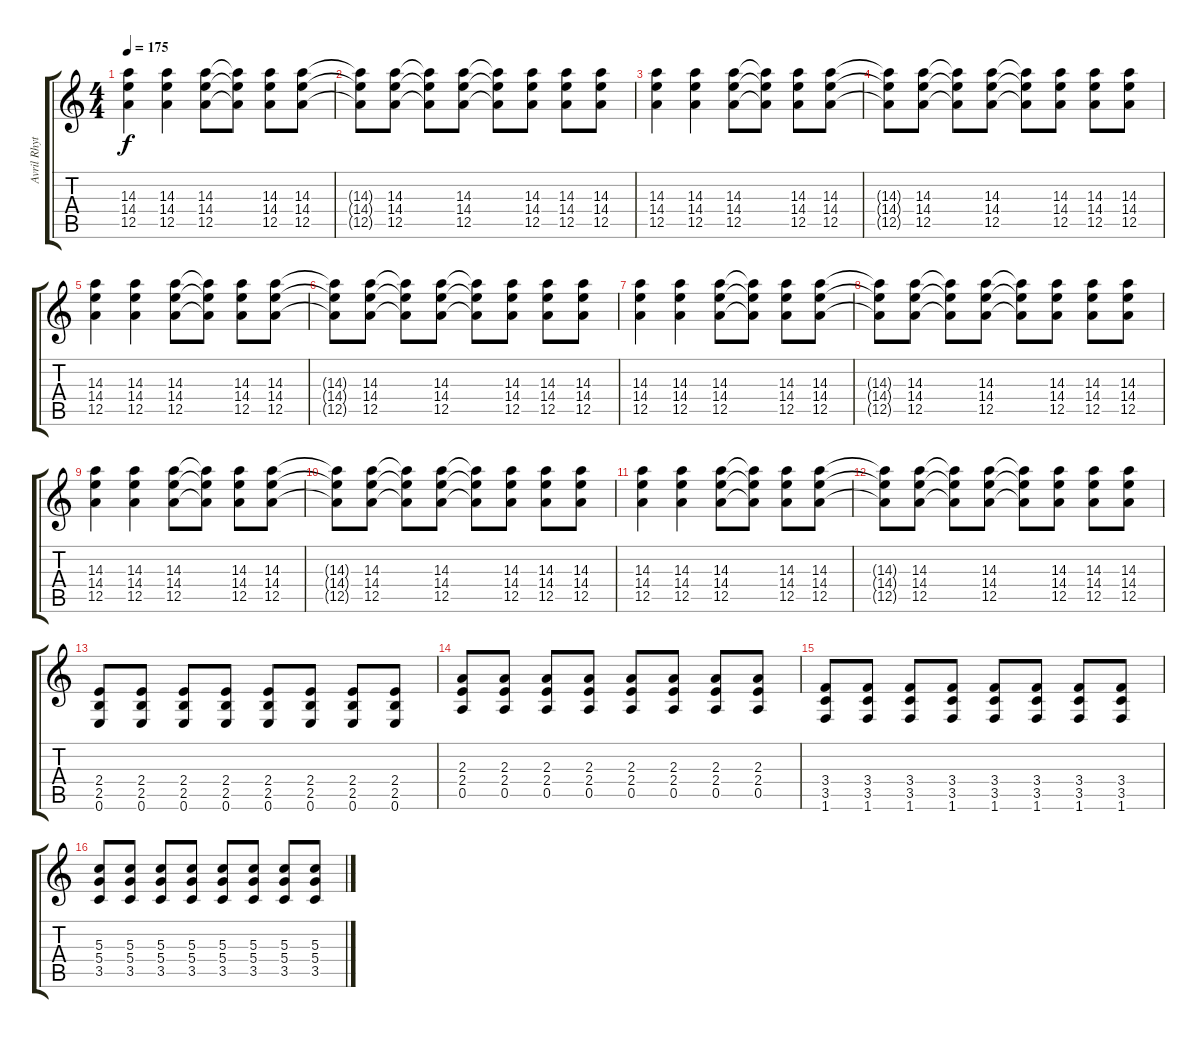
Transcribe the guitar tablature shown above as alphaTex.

\track ("Avril Rhythm 2" "Avril Rhyt") {instrument distortionguitar}
\staff {score tabs}
\tuning (E4 B3 G3 D3 A2 E2) {hide}
\ts (4 4)
\tempo 175
\clef g2
\ks c
(14.3 14.4 12.5).4{dy f} (14.3 14.4 12.5).4 (14.3 14.4 12.5).8 (14.3{t} 14.4{t} 12.5{t}).8 (14.3 14.4 12.5).8 (14.3 14.4 12.5).8 |
(14.3{t} 14.4{t} 12.5{t}).8 (14.3 14.4 12.5).8 (14.3{t} 14.4{t} 12.5{t}).8 (14.3 14.4 12.5).8 (14.3{t} 14.4{t} 12.5{t}).8 (14.3 14.4 12.5).8 (14.3 14.4 12.5).8 (14.3 14.4 12.5).8 |
(14.3 14.4 12.5).4 (14.3 14.4 12.5).4 (14.3 14.4 12.5).8 (14.3{t} 14.4{t} 12.5{t}).8 (14.3 14.4 12.5).8 (14.3 14.4 12.5).8 |
(14.3{t} 14.4{t} 12.5{t}).8 (14.3 14.4 12.5).8 (14.3{t} 14.4{t} 12.5{t}).8 (14.3 14.4 12.5).8 (14.3{t} 14.4{t} 12.5{t}).8 (14.3 14.4 12.5).8 (14.3 14.4 12.5).8 (14.3 14.4 12.5).8 |
(14.3 14.4 12.5).4 (14.3 14.4 12.5).4 (14.3 14.4 12.5).8 (14.3{t} 14.4{t} 12.5{t}).8 (14.3 14.4 12.5).8 (14.3 14.4 12.5).8 |
(14.3{t} 14.4{t} 12.5{t}).8 (14.3 14.4 12.5).8 (14.3{t} 14.4{t} 12.5{t}).8 (14.3 14.4 12.5).8 (14.3{t} 14.4{t} 12.5{t}).8 (14.3 14.4 12.5).8 (14.3 14.4 12.5).8 (14.3 14.4 12.5).8 |
(14.3 14.4 12.5).4 (14.3 14.4 12.5).4 (14.3 14.4 12.5).8 (14.3{t} 14.4{t} 12.5{t}).8 (14.3 14.4 12.5).8 (14.3 14.4 12.5).8 |
(14.3{t} 14.4{t} 12.5{t}).8 (14.3 14.4 12.5).8 (14.3{t} 14.4{t} 12.5{t}).8 (14.3 14.4 12.5).8 (14.3{t} 14.4{t} 12.5{t}).8 (14.3 14.4 12.5).8 (14.3 14.4 12.5).8 (14.3 14.4 12.5).8 |
(14.3 14.4 12.5).4 (14.3 14.4 12.5).4 (14.3 14.4 12.5).8 (14.3{t} 14.4{t} 12.5{t}).8 (14.3 14.4 12.5).8 (14.3 14.4 12.5).8 |
(14.3{t} 14.4{t} 12.5{t}).8 (14.3 14.4 12.5).8 (14.3{t} 14.4{t} 12.5{t}).8 (14.3 14.4 12.5).8 (14.3{t} 14.4{t} 12.5{t}).8 (14.3 14.4 12.5).8 (14.3 14.4 12.5).8 (14.3 14.4 12.5).8 |
(14.3 14.4 12.5).4 (14.3 14.4 12.5).4 (14.3 14.4 12.5).8 (14.3{t} 14.4{t} 12.5{t}).8 (14.3 14.4 12.5).8 (14.3 14.4 12.5).8 |
(14.3{t} 14.4{t} 12.5{t}).8 (14.3 14.4 12.5).8 (14.3{t} 14.4{t} 12.5{t}).8 (14.3 14.4 12.5).8 (14.3{t} 14.4{t} 12.5{t}).8 (14.3 14.4 12.5).8 (14.3 14.4 12.5).8 (14.3 14.4 12.5).8 |
(2.4 2.5 0.6).8 (2.4 2.5 0.6).8 (2.4 2.5 0.6).8 (2.4 2.5 0.6).8 (2.4 2.5 0.6).8 (2.4 2.5 0.6).8 (2.4 2.5 0.6).8 (2.4 2.5 0.6).8 |
(2.3 2.4 0.5).8 (2.3 2.4 0.5).8 (2.3 2.4 0.5).8 (2.3 2.4 0.5).8 (2.3 2.4 0.5).8 (2.3 2.4 0.5).8 (2.3 2.4 0.5).8 (2.3 2.4 0.5).8 |
(3.4 3.5 1.6).8 (3.4 3.5 1.6).8 (3.4 3.5 1.6).8 (3.4 3.5 1.6).8 (3.4 3.5 1.6).8 (3.4 3.5 1.6).8 (3.4 3.5 1.6).8 (3.4 3.5 1.6).8 |
(5.3 5.4 3.5).8 (5.3 5.4 3.5).8 (5.3 5.4 3.5).8 (5.3 5.4 3.5).8 (5.3 5.4 3.5).8 (5.3 5.4 3.5).8 (5.3 5.4 3.5).8 (5.3 5.4 3.5).8
